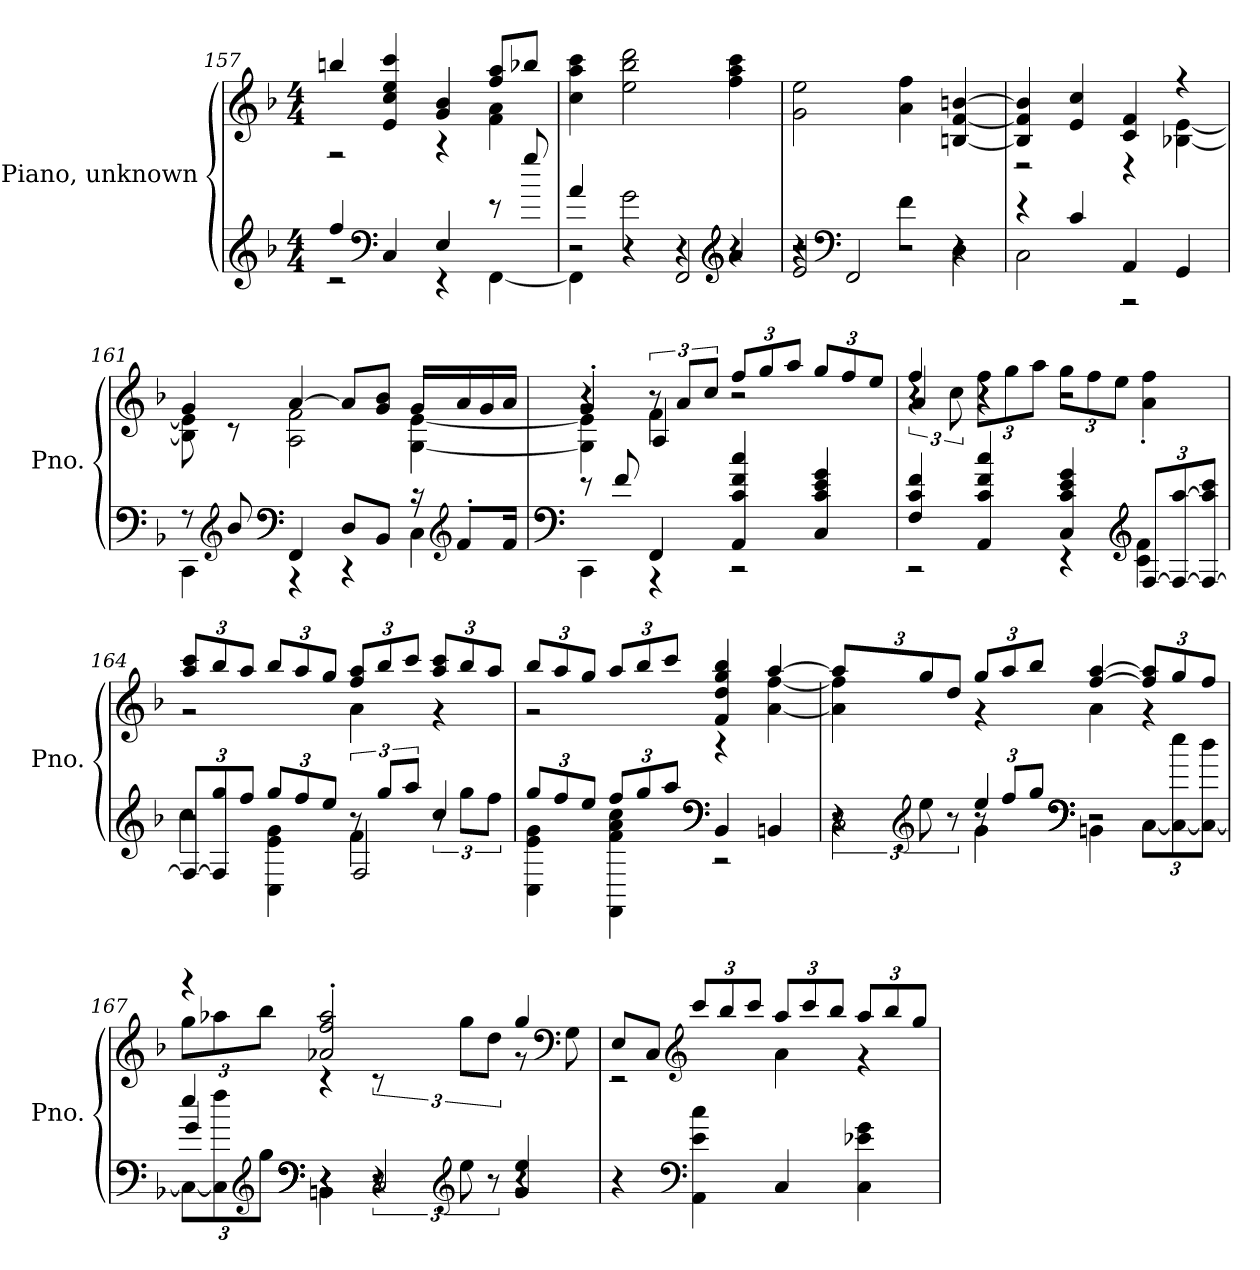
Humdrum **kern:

**kern	**kern
*part1	*part1
*staff2	*staff1
*I"Piano, unknown	*
*I'Pno.	*
*clefG2	*clefG2
*k[b-]	*k[b-]
*M4/4	*M4/4
=157	=157
*^	*^
4ff/	2r	4bbn/	2r
*clefF4	*	*	*
4C/	.	4e/ 4cc/ 4ee/ 4ccc/	.
4E/	4r	4g/ 4b-/	4r
8r	[4FF\	8ff/ 8aa/L	4f\ 4a\
8gg/	.	8bb-X/J	.
*	*	*v	*v
=158	=158	=158
*	*^	*
4a/	4FF\]	2r	4cc\ 4aa\ 4ccc\
4r	2g\	.	2ee\ 2bb-\ 2ddd\
4r	.	2FF/	.
*clefG2	*	*	*
4a/	4r	.	4ff\ 4aa\ 4ccc\
!!LO:LB:g=z
=159	=159	=159	=159
2e/	2r	4r	2g\ 2ee\
*clefF4	*	*	*
.	.	2FF/	.
2r	4f\	.	4a\ 4ff\
.	4D\	4r	[4Bn/ [4f/ [4bn/
*	*v	*v	*
=160	=160	=160
*	*	*^
4r	2C\	4B/] 4f/] 4b/]	2r
4c/	.	4e/ 4cc/	.
4AA/	2r	4c/ 4f/	4r
4GG/	.	4r	[4B-X\ [4e\
=161	=161	=161	=161
8r	4CC\	4g/	8B-\] 8e\]
*clefG2	*	*	*
8b-/	.	.	8r
*clefF4	*	*	*
4FF/	4r	[4a/	2A\ 2f\
8D/L	4r	8a/L]	.
8BB-/J	.	8g/ 8b-/J	.
16r	4C\	16g/LL	[4G\ [4e\
*clefG2	*	*	*
8f'/L	.	16a/	.
.	.	16g/	.
16f/Jk	.	16a/JJ	.
*	*	*v	*v
=162	=162	=162
*clefF4	*	*
*	*	*^
*	*	*	*^
8r	4CC\	4g'/	4G\] 4e\]	4r
8f/	.	.	.	.
4FF/	4r	12r	4f\	4A/
.	.	12a/L	.	.
.	.	12cc/J	.	.
*	*	*Xbrackettup	*	*
4AA/ 4c/ 4f/ 4cc/	2r	12ff/L	2r	2r
.	.	12gg/	.	.
.	.	12aa/J	.	.
4C/ 4c/ 4e/ 4g/	.	12gg/L	.	.
.	.	12ff/	.	.
.	.	12ee/J	.	.
!!LO:LB:g=z	!!	!!
=163	=163	=163	=163	=163
*	*	*	*brackettup	*
4F/ 4c/ 4f/	2r	4ff/	6r	4a/
.	.	.	12cc\	.
*	*	*	*Xbrackettup	*
4AA/ 4c/ 4f/ 4cc/	.	4r	12ff\L	4r
.	.	.	12gg\	.
.	.	.	12aa\J	.
4C/ 4c/ 4e/ 4g/	4r	2r	12gg\L	2r
.	.	.	12ff\	.
.	.	.	12ee\J	.
*clefG2	*	*	*	*
*Xbrackettup	*	*	*	*
[12F/L	4c\ 4f\	.	4a\' 4ff\'	.
12F/_ [12aa/	.	.	.	.
12F/_ 12aa/] 12ccc/J	.	.	.	.
*	*	*	*v	*v
=164	=164	=164	=164
*	*^	*	*
12F/L_	4cc\	2r	12aa/ 12ccc/L	2r
12F/] 12gg/	.	.	12bb-/	.
12ff/J	.	.	12aa/J	.
12gg/L	4C\ 4e\ 4g\	.	12bb-/L	.
12ff/	.	.	12aa/	.
12ee/J	.	.	12gg/J	.
*brackettup	*	*	*	*
12r	4f\	2F/	12ff/ 12aa/L	4a\
12gg/L	.	.	12bb-/	.
12aa/J	.	.	12ccc/J	.
4cc/	12r	.	12aa/ 12ccc/L	4r
.	12gg\L	.	12bb-/	.
.	12ff\J	.	12aa/J	.
*v	*v	*v	*	*
=165	=165	=165
*Xbrackettup	*	*
*^	*	*
12gg/L	4C\ 4e\ 4g\	12bb-/L	2r
12ff/	.	12aa/	.
12ee/J	.	12gg/J	.
12ff/L	4FF\ 4f\ 4a\ 4cc\	12aa/L	.
12gg/	.	12bb-/	.
12aa/J	.	12ccc/J	.
*clefF4	*	*	*
4BB-/	2r	4f/ 4dd/ 4gg/ 4bb-/	4r
4BBn/	.	[4aa/	[4a\ [4ff\
!!LO:LB:g=z	!!
=166	=166	=166	=166
*	*brackettup	*	*
*^	*^	*	*
4r	12r	4r	2C\	12aa/L]	4a\] 4ff\]
*clefG2	*	*	*	*	*
.	12ee\	.	.	12gg/	.
.	12r	.	.	12dd/J	.
12r	4g\	4ee/	.	12gg/L	4r
12ff/L	.	.	.	12aa/	.
12gg/J	.	.	.	12bb-/J	.
*clefF4	*	*	*	*	*
2r	4BBn\	2r	2r	[4ff/ [4aa/	4a\
*	*Xbrackettup	*	*	*	*
.	[12C\L	.	.	12ff/] 12aa/]L	4r
.	12C\_ 12ee\	.	.	12gg/	.
.	12C\_ 12dd\J	.	.	12ff/J	.
*	*	*v	*v	*	*
=167	=167	=167	=167	=167
4ee/	12C\L_	4g/	4r	12gg\L
.	12C\] 12ff\	.	.	12aa-X\
*clefG2	*	*	*	*
.	12gg\J	.	.	12bb-\J
*clefF4	*	*	*	*
4r	4BBn\	4r	2a-X/' 2ff/' 2aa-/'	4r
*	*brackettup	*	*	*brackettup
4r	12r	2C/	.	12r
*clefG2	*	*	*	*
.	12ee\	.	.	12gg\L
.	12r	.	.	12dd\J
4g/ 4ee/	4r	.	4gg/	8r
*	*	*	*clefF4	*
.	.	.	.	8G\
*v	*v	*v	*	*
!!LO:LB:g=z	!!
=168	=168	=168
4r	8E/L	2r
.	8C/J	.
*clefF4	*clefG2	*
*	*Xbrackettup	*
4AA\ 4e\ 4cc\	12ccc/L	.
.	12bb-/	.
.	12ccc/J	.
4C/	12aa/L	4a\
.	12ccc/	.
.	12bb-/J	.
4C\ 4e-X\ 4g\	12aa/L	4r
.	12bb-/	.
.	12gg/J	.
*	*v	*v
=	=
*-	*-
